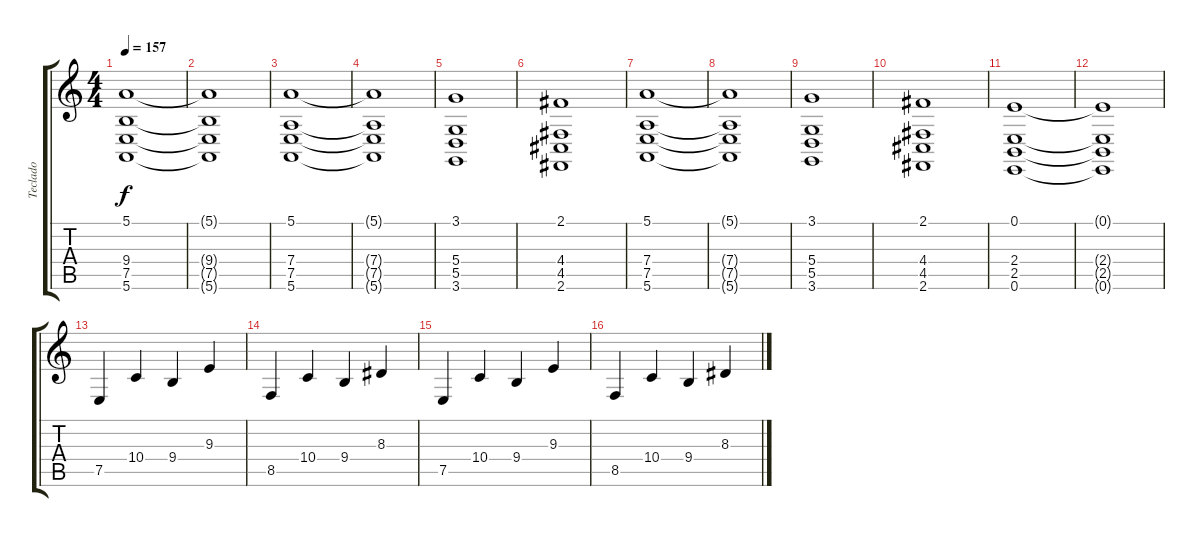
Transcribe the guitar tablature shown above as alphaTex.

\track ("Teclado" "Teclado") {instrument choiraahs}
\staff {score tabs}
\tuning (E4 B3 G3 D3 A2 E2) {hide}
\ts (4 4)
\tempo 157
\clef g2
\ks c
(5.1 9.4 7.5 5.6).1{dy f} |
(5.1{t} 9.4{t} 7.5{t} 5.6{t}).1 |
(5.1 7.4 7.5 5.6).1 |
(5.1{t} 7.4{t} 7.5{t} 5.6{t}).1 |
(3.1 5.4 5.5 3.6).1 |
(2.1 4.4 4.5 2.6).1 |
(5.1 7.4 7.5 5.6).1 |
(5.1{t} 7.4{t} 7.5{t} 5.6{t}).1 |
(3.1 5.4 5.5 3.6).1 |
(2.1 4.4 4.5 2.6).1 |
(0.1 2.4 2.5 0.6).1 |
(0.1{t} 2.4{t} 2.5{t} 0.6{t}).1 |
7.5.4 10.4.4 9.4.4 9.3.4 |
8.5.4 10.4.4 9.4.4 8.3.4 |
7.5.4 10.4.4 9.4.4 9.3.4 |
8.5.4 10.4.4 9.4.4 8.3.4
